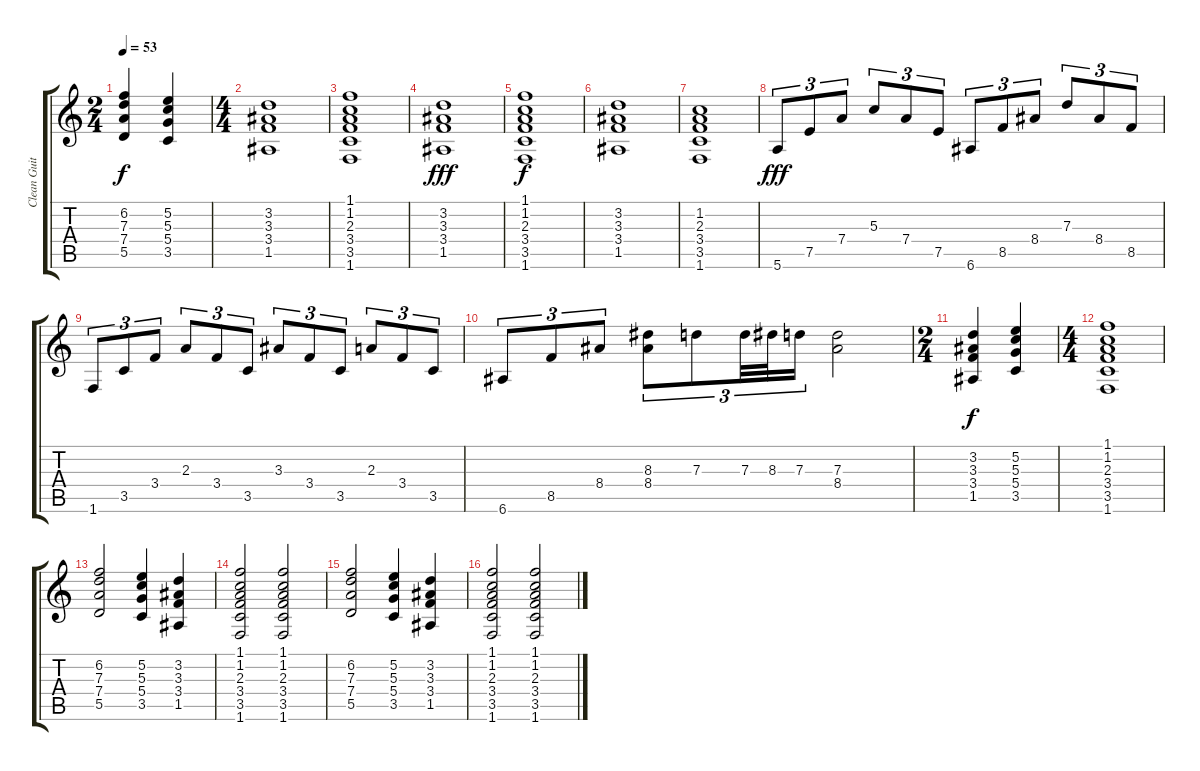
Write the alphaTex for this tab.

\track ("Clean Guitar" "Clean Guit") {instrument electricguitarjazz}
\staff {score tabs}
\tuning (E4 B3 G3 D3 A2 E2) {hide}
\ts (2 4)
\tempo 53
\clef g2
\ks c
(6.2 7.3 7.4 5.5).4{dy f} (5.2 5.3 5.4 3.5).4 |
\ts (4 4)
(3.2 3.3 3.4 1.5).1 |
(1.1 1.2 2.3 3.4 3.5 1.6).1 |
(3.2 3.3 3.4 1.5).1{dy fff volume 13 instrument electricguitarclean} |
(1.1 1.2 2.3 3.4 3.5 1.6).1{dy f} |
(3.2 3.3 3.4 1.5).1 |
(1.2 2.3 3.4 3.5 1.6).1 |
5.6.8{tu (3 2) dy fff volume 16 instrument electricguitarclean} 7.5.8{tu (3 2)} 7.4.8{tu (3 2)} 5.3.8{tu (3 2)} 7.4.8{tu (3 2)} 7.5.8{tu (3 2)} 6.6.8{tu (3 2)} 8.5.8{tu (3 2)} 8.4.8{tu (3 2)} 7.3.8{tu (3 2)} 8.4.8{tu (3 2)} 8.5.8{tu (3 2)} |
1.6.8{tu (3 2)} 3.5.8{tu (3 2)} 3.4.8{tu (3 2)} 2.3.8{tu (3 2)} 3.4.8{tu (3 2)} 3.5.8{tu (3 2)} 3.3.8{tu (3 2)} 3.4.8{tu (3 2)} 3.5.8{tu (3 2)} 2.3.8{tu (3 2)} 3.4.8{tu (3 2)} 3.5.8{tu (3 2)} |
6.6.8{tu (3 2)} 8.5.8{tu (3 2)} 8.4.8{tu (3 2)} (8.3 8.4).8{tu (3 2)} 7.3.8{tu (3 2)} 7.3.32{tu (3 2)} 8.3.32{tu (3 2)} 7.3.16{tu (3 2)} (7.3 8.4).2 |
\ts (2 4)
(3.2 3.3 3.4 1.5).4{dy f volume 10} (5.2 5.3 5.4 3.5).4 |
\ts (4 4)
(1.1 1.2 2.3 3.4 3.5 1.6).1 |
(6.2 7.3 7.4 5.5).2 (5.2 5.3 5.4 3.5).4 (3.2 3.3 3.4 1.5).4 |
(1.1 1.2 2.3 3.4 3.5 1.6).2 (1.1 1.2 2.3 3.4 3.5 1.6).2 |
(6.2 7.3 7.4 5.5).2 (5.2 5.3 5.4 3.5).4 (3.2 3.3 3.4 1.5).4 |
(1.1 1.2 2.3 3.4 3.5 1.6).2 (1.1 1.2 2.3 3.4 3.5 1.6).2
